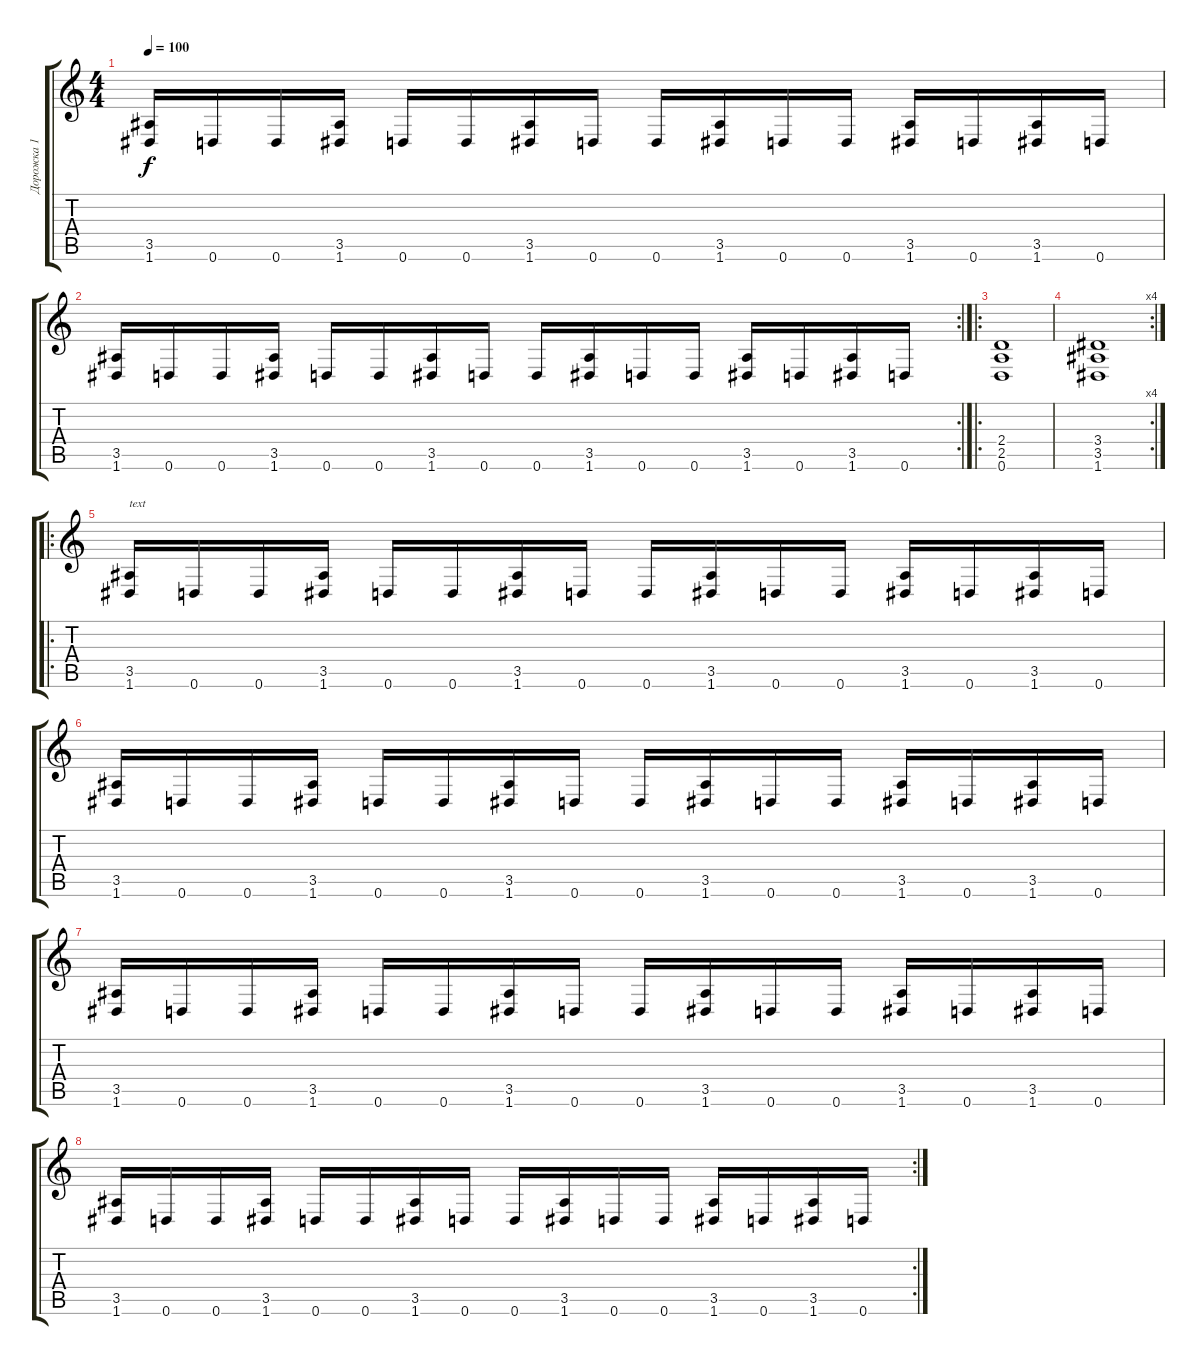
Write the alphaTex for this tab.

\track ("Дорожка 1" "Дорожка 1") {instrument distortionguitar}
\staff {score tabs}
\tuning (D4 A3 F3 C3 G2 D2) {hide}
\ts (4 4)
\tempo 100
\clef g2
\ks c
(3.5 1.6).16{dy f} 0.6.16 0.6.16 (3.5 1.6).16 0.6.16 0.6.16 (3.5 1.6).16 0.6.16 0.6.16 (3.5 1.6).16 0.6.16 0.6.16 (3.5 1.6).16 0.6.16 (3.5 1.6).16 0.6.16 |
\rc 2
(3.5 1.6).16 0.6.16 0.6.16 (3.5 1.6).16 0.6.16 0.6.16 (3.5 1.6).16 0.6.16 0.6.16 (3.5 1.6).16 0.6.16 0.6.16 (3.5 1.6).16 0.6.16 (3.5 1.6).16 0.6.16 |
\ro
(2.4 2.5 0.6).1 |
\rc 4
(3.4 3.5 1.6).1 |
\ro
(3.5 1.6).16{txt "text"} 0.6.16 0.6.16 (3.5 1.6).16 0.6.16 0.6.16 (3.5 1.6).16 0.6.16 0.6.16 (3.5 1.6).16 0.6.16 0.6.16 (3.5 1.6).16 0.6.16 (3.5 1.6).16 0.6.16 |
(3.5 1.6).16 0.6.16 0.6.16 (3.5 1.6).16 0.6.16 0.6.16 (3.5 1.6).16 0.6.16 0.6.16 (3.5 1.6).16 0.6.16 0.6.16 (3.5 1.6).16 0.6.16 (3.5 1.6).16 0.6.16 |
(3.5 1.6).16 0.6.16 0.6.16 (3.5 1.6).16 0.6.16 0.6.16 (3.5 1.6).16 0.6.16 0.6.16 (3.5 1.6).16 0.6.16 0.6.16 (3.5 1.6).16 0.6.16 (3.5 1.6).16 0.6.16 |
\rc 2
(3.5 1.6).16 0.6.16 0.6.16 (3.5 1.6).16 0.6.16 0.6.16 (3.5 1.6).16 0.6.16 0.6.16 (3.5 1.6).16 0.6.16 0.6.16 (3.5 1.6).16 0.6.16 (3.5 1.6).16 0.6.16
